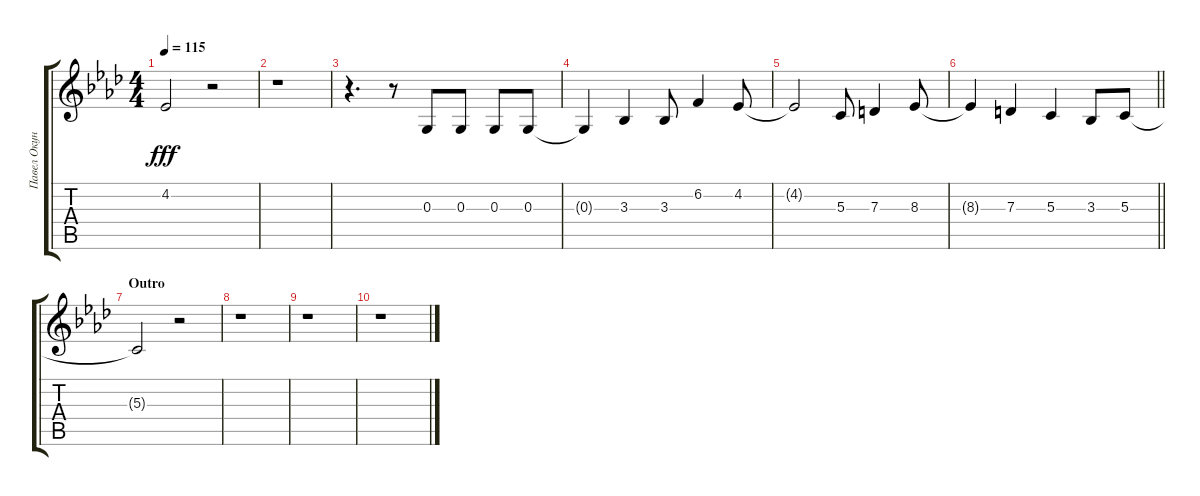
\track ("Павел Окунев" "Павел Окун") {instrument altosax}
\staff {score tabs}
\tuning (E4 B3 G3 D3 A2 E2) {hide}
\ts (4 4)
\tempo 115
\clef g2
\ks ab
4.2{t}.2{dy fff} r.2 |
r.1 |
r.4{d} r.8 0.3.8 0.3.8 0.3.8 0.3.8 |
0.3{t}.4 3.3.4 3.3.8 6.2.4 4.2.8 |
4.2{t}.2 5.3.8 7.3.4 8.3.8 |
\barLineRight lightlight
8.3{t}.4 7.3.4 5.3.4 3.3.8 5.3.8 |
\section ("" "Outro")
5.3{t}.2 r.2 |
r.1 |
r.1 |
r.1
